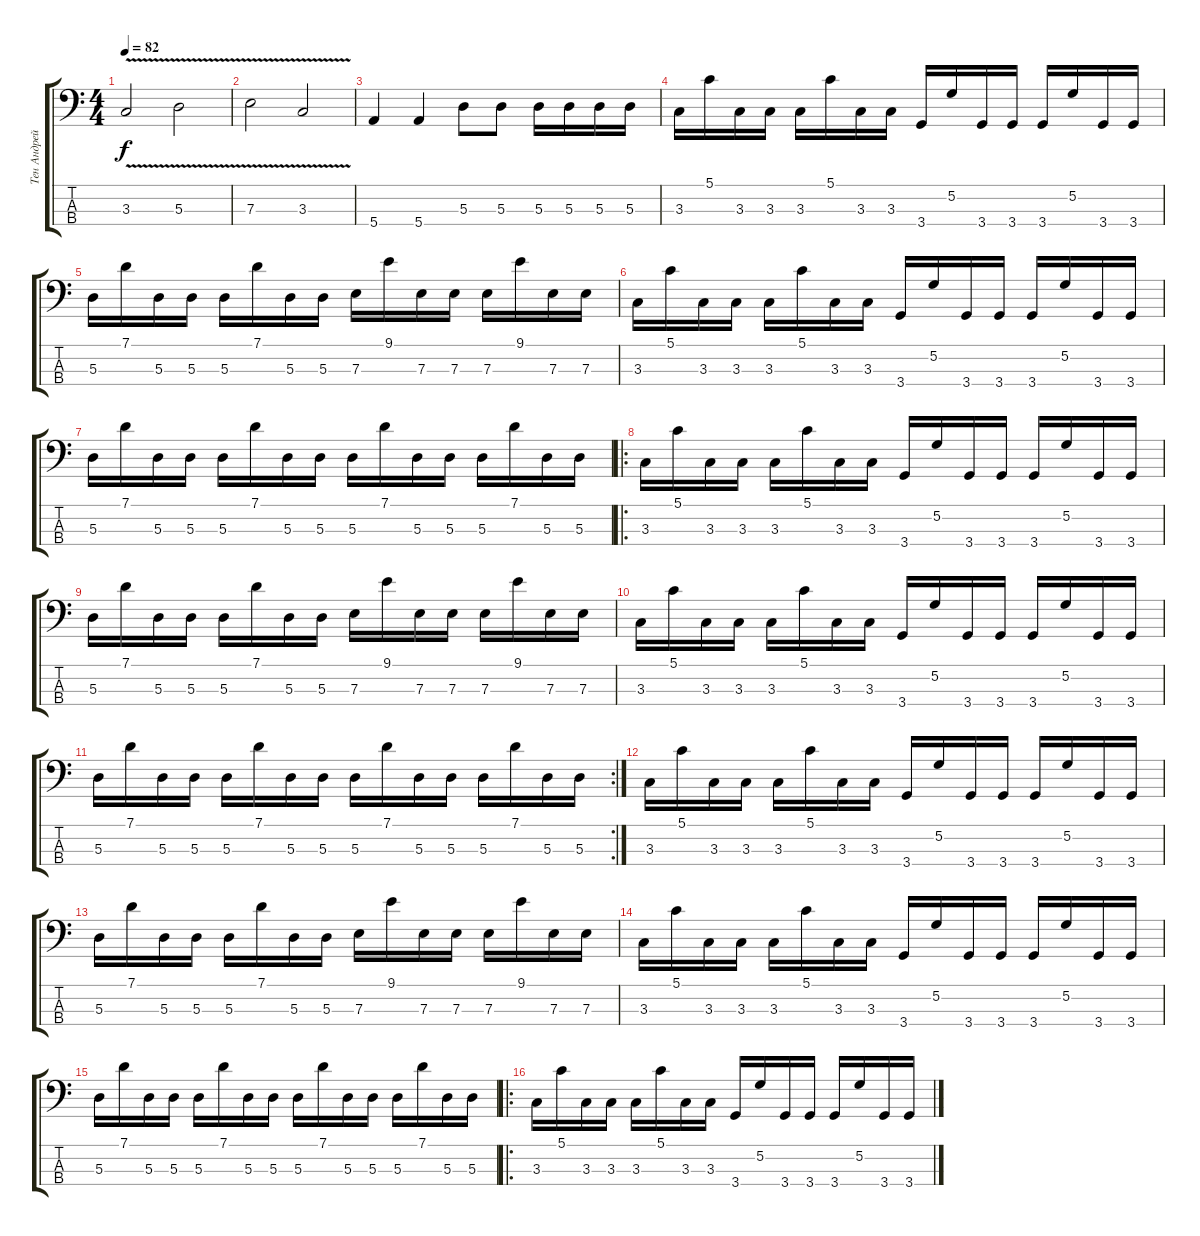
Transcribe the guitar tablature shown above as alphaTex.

\track ("Тен Андрей" "Тен Андрей") {instrument electricbasspick}
\staff {score tabs}
\tuning (G2 D2 A1 E1) {hide}
\ts (4 4)
\tempo 82
\clef f4
\ks c
3.3{v}.2{dy f} 5.3{v}.2 |
7.3{v}.2 3.3{v}.2 |
5.4.4 5.4.4 5.3.8 5.3.8 5.3.16 5.3.16 5.3.16 5.3.16 |
3.3.16 5.1.16 3.3.16 3.3.16 3.3.16 5.1.16 3.3.16 3.3.16 3.4.16 5.2.16 3.4.16 3.4.16 3.4.16 5.2.16 3.4.16 3.4.16 |
5.3.16 7.1.16 5.3.16 5.3.16 5.3.16 7.1.16 5.3.16 5.3.16 7.3.16 9.1.16 7.3.16 7.3.16 7.3.16 9.1.16 7.3.16 7.3.16 |
3.3.16 5.1.16 3.3.16 3.3.16 3.3.16 5.1.16 3.3.16 3.3.16 3.4.16 5.2.16 3.4.16 3.4.16 3.4.16 5.2.16 3.4.16 3.4.16 |
5.3.16 7.1.16 5.3.16 5.3.16 5.3.16 7.1.16 5.3.16 5.3.16 5.3.16 7.1.16 5.3.16 5.3.16 5.3.16 7.1.16 5.3.16 5.3.16 |
\ro
3.3.16 5.1.16 3.3.16 3.3.16 3.3.16 5.1.16 3.3.16 3.3.16 3.4.16 5.2.16 3.4.16 3.4.16 3.4.16 5.2.16 3.4.16 3.4.16 |
5.3.16 7.1.16 5.3.16 5.3.16 5.3.16 7.1.16 5.3.16 5.3.16 7.3.16 9.1.16 7.3.16 7.3.16 7.3.16 9.1.16 7.3.16 7.3.16 |
3.3.16 5.1.16 3.3.16 3.3.16 3.3.16 5.1.16 3.3.16 3.3.16 3.4.16 5.2.16 3.4.16 3.4.16 3.4.16 5.2.16 3.4.16 3.4.16 |
\rc 2
5.3.16 7.1.16 5.3.16 5.3.16 5.3.16 7.1.16 5.3.16 5.3.16 5.3.16 7.1.16 5.3.16 5.3.16 5.3.16 7.1.16 5.3.16 5.3.16 |
3.3.16 5.1.16 3.3.16 3.3.16 3.3.16 5.1.16 3.3.16 3.3.16 3.4.16 5.2.16 3.4.16 3.4.16 3.4.16 5.2.16 3.4.16 3.4.16 |
5.3.16 7.1.16 5.3.16 5.3.16 5.3.16 7.1.16 5.3.16 5.3.16 7.3.16 9.1.16 7.3.16 7.3.16 7.3.16 9.1.16 7.3.16 7.3.16 |
3.3.16 5.1.16 3.3.16 3.3.16 3.3.16 5.1.16 3.3.16 3.3.16 3.4.16 5.2.16 3.4.16 3.4.16 3.4.16 5.2.16 3.4.16 3.4.16 |
5.3.16 7.1.16 5.3.16 5.3.16 5.3.16 7.1.16 5.3.16 5.3.16 5.3.16 7.1.16 5.3.16 5.3.16 5.3.16 7.1.16 5.3.16 5.3.16 |
\ro
3.3.16 5.1.16 3.3.16 3.3.16 3.3.16 5.1.16 3.3.16 3.3.16 3.4.16 5.2.16 3.4.16 3.4.16 3.4.16 5.2.16 3.4.16 3.4.16
